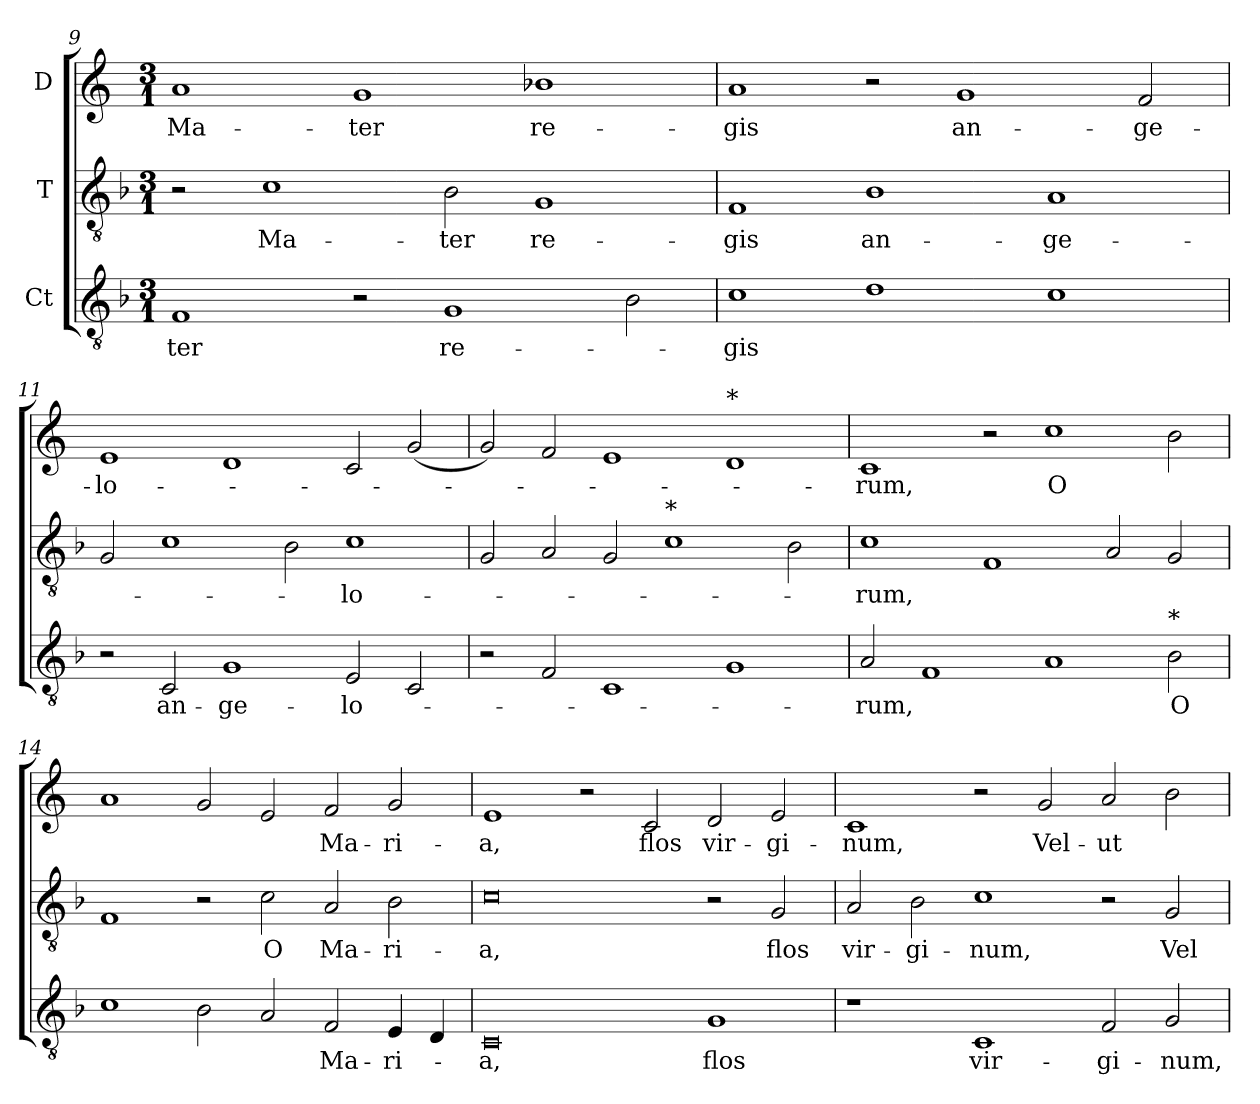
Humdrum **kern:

**kern	**text	**kern	**text	**kern	**text
*part3	*part3	*part2	*part2	*part1	*part1
*staff3	*staff3	*staff2	*staff2	*staff1	*staff1
*I"Ct	*	*I"T	*	*I"D	*
*clefGv2	*	*clefGv2	*	*clefG2	*
*ITrd7c12	*	*ITrd7c12	*	*ITrd7c12	*
*k[b-]	*	*k[b-]	*	*k[]	*
*F:	*	*F:	*	*C:	*
*M3/1	*	*M3/1	*	*M3/1	*
=9	=9	=9	=9	=9	=9
!	!LO:LY:b:color=#000000	!	!	!	!
!	!	!	!	!	!LO:LY:b:color=#000000
1FFi/	-ter	2r	.	1Ai/	Ma-
!	!	!	!LO:LY:b:color=#000000	!	!
.	.	1Ci\	Ma-	.	.
!	!	!	!	!	!LO:LY:b:color=#000000
2r	.	.	.	1Gi/	-ter
!	!LO:LY:b:color=#000000	!	!	!	!
!	!	!	!LO:LY:b:color=#000000	!	!
1GGi/	re-	2BB-i\	-ter	.	.
!	!	!	!LO:LY:b:color=#000000	!	!
!	!	!	!	!	!LO:LY:b:color=#000000
.	.	1GGi/	re-	1B-Xi/	re-
2BB-i\	.	.	.	.	.
!!LO:LB:g=z
=10	=10	=10	=10	=10	=10
!	!LO:LY:b:color=#000000	!	!	!	!
!	!	!	!LO:LY:b:color=#000000	!	!
!	!	!	!	!	!LO:LY:b:color=#000000
1Ci\	-gis	1FFi/	-gis	1Ai/	-gis
!	!	!	!LO:LY:b:color=#000000	!	!
1Di\	.	1BB-i/	an-	2r	.
!	!	!	!	!	!LO:LY:b:color=#000000
.	.	.	.	1Gi/	an-
!	!	!	!LO:LY:b:color=#000000	!	!
1Ci\	.	1AAi/	-ge-	.	.
!	!	!	!	!	!LO:LY:b:color=#000000
.	.	.	.	2Fi/	-ge-
=11	=11	=11	=11	=11	=11
!	!	!	!	!	!LO:LY:b:color=#000000
2r	.	2GGi/	.	1Ei/	-lo-
!	!LO:LY:b:color=#000000	!	!	!	!
2CCi/	an-	1Ci\	.	.	.
!	!LO:LY:b:color=#000000	!	!	!	!
1GGi/	-ge-	.	.	1Di/	.
.	.	2BB-i\	.	.	.
!	!LO:LY:b:color=#000000	!	!	!	!
!	!	!	!LO:LY:b:color=#000000	!	!
2EEi/	-lo-	1Ci\	-lo-	2Ci/	.
2CCi/	.	.	.	(2Gi/	.
=12	=12	=12	=12	=12	=12
2r	.	2GGi/	.	2Gi/)	.
2FFi/	.	2AAi/	.	2Fi/	.
1CCi/	.	2GGi/	.	1Ei/	.
!	!	!LO:TX:t=*	!	!	!
.	.	1Ci\	.	.	.
!	!	!	!	!LO:TX:t=*	!
1GGi/	.	.	.	1Di/	.
.	.	2BB-i\	.	.	.
!!LO:LB:g=z
=13	=13	=13	=13	=13	=13
!	!LO:LY:b:color=#000000	!	!	!	!
!	!	!	!LO:LY:b:color=#000000	!	!
!	!	!	!	!	!LO:LY:b:color=#000000
2AAi/	-rum,	1Ci\	-rum,	1Ci/	-rum,
1FFi/	.	.	.	.	.
.	.	1FFi/	.	2r	.
!	!	!	!	!	!LO:LY:b:color=#000000
1AAi/	.	.	.	1ci\	O
.	.	2AAi/	.	.	.
!LO:TX:t=*	!	!	!	!	!
!	!LO:LY:b:color=#000000	!	!	!	!
2BB-i\	O	2GGi/	.	2Bi\	.
=14	=14	=14	=14	=14	=14
1Ci\	.	1FFi/	.	1Ai/	.
2BB-i\	.	2r	.	2Gi/	.
!	!	!	!LO:LY:b:color=#000000	!	!
2AAi/	.	2Ci\	O	2Ei/	.
!	!LO:LY:b:color=#000000	!	!	!	!
!	!	!	!LO:LY:b:color=#000000	!	!
!	!	!	!	!	!LO:LY:b:color=#000000
2FFi/	Ma-	2AAi/	Ma-	2Fi/	Ma-
!	!LO:LY:b:color=#000000	!	!	!	!
!	!	!	!LO:LY:b:color=#000000	!	!
!	!	!	!	!	!LO:LY:b:color=#000000
4EEi/	-ri-	2BB-i\	-ri-	2Gi/	-ri-
4DDi/	.	.	.	.	.
=15	=15	=15	=15	=15	=15
!	!LO:LY:b:color=#000000	!	!	!	!
!	!	!	!LO:LY:b:color=#000000	!	!
!	!	!	!	!	!LO:LY:b:color=#000000
0CCi/	-a,	0Ci\	-a,	1Ei/	-a,
.	.	.	.	2r	.
!	!	!	!	!	!LO:LY:b:color=#000000
.	.	.	.	2Ci/	flos
!	!LO:LY:b:color=#000000	!	!	!	!
!	!	!	!	!	!LO:LY:b:color=#000000
1GGi/	flos	2r	.	2Di/	vir-
!	!	!	!LO:LY:b:color=#000000	!	!
!	!	!	!	!	!LO:LY:b:color=#000000
.	.	2GGi/	flos	2Ei/	-gi-
=16	=16	=16	=16	=16	=16
!	!	!	!LO:LY:b:color=#000000	!	!
!	!	!	!	!	!LO:LY:b:color=#000000
1r	.	2AAi/	vir-	1Ci/	-num,
!	!	!	!LO:LY:b:color=#000000	!	!
.	.	2BB-i\	-gi-	.	.
!	!LO:LY:b:color=#000000	!	!	!	!
!	!	!	!LO:LY:b:color=#000000	!	!
1CCi/	vir-	1Ci\	-num,	2r	.
!	!	!	!	!	!LO:LY:b:color=#000000
.	.	.	.	2Gi/	Vel-
!	!LO:LY:b:color=#000000	!	!	!	!
!	!	!	!	!	!LO:LY:b:color=#000000
2FFi/	-gi-	2r	.	2Ai/	-ut
!	!LO:LY:b:color=#000000	!	!	!	!
!	!	!	!LO:LY:b:color=#000000	!	!
2GGi/	-num,	2GGi/	Vel-	2Bi\	.
=	=	=	=	=	=
*-	*-	*-	*-	*-	*-
